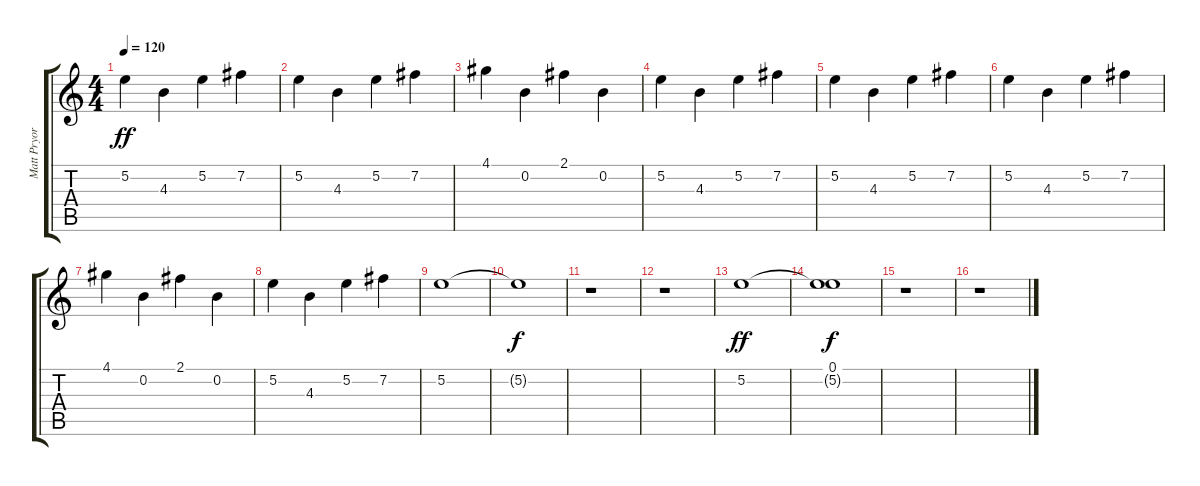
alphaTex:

\track ("Matt Pryor" "Matt Pryor") {instrument electricguitarclean}
\staff {score tabs}
\tuning (E4 B3 G3 D3 A2 E2) {hide}
\ts (4 4)
\tempo 120
\clef g2
\ks c
5.2.4{dy ff instrument electricguitarclean} 4.3.4 5.2.4 7.2.4 |
5.2.4 4.3.4 5.2.4 7.2.4 |
4.1.4 0.2.4 2.1.4 0.2.4 |
5.2.4 4.3.4 5.2.4 7.2.4 |
5.2.4 4.3.4 5.2.4 7.2.4 |
5.2.4 4.3.4 5.2.4 7.2.4 |
4.1.4 0.2.4 2.1.4 0.2.4 |
5.2.4 4.3.4 5.2.4 7.2.4 |
5.2.1 |
5.2{t}.1{dy f} |
r.1 |
r.1 |
5.2.1{dy ff} |
(0.1 5.2{t}).1{dy f} |
r.1 |
r.1
